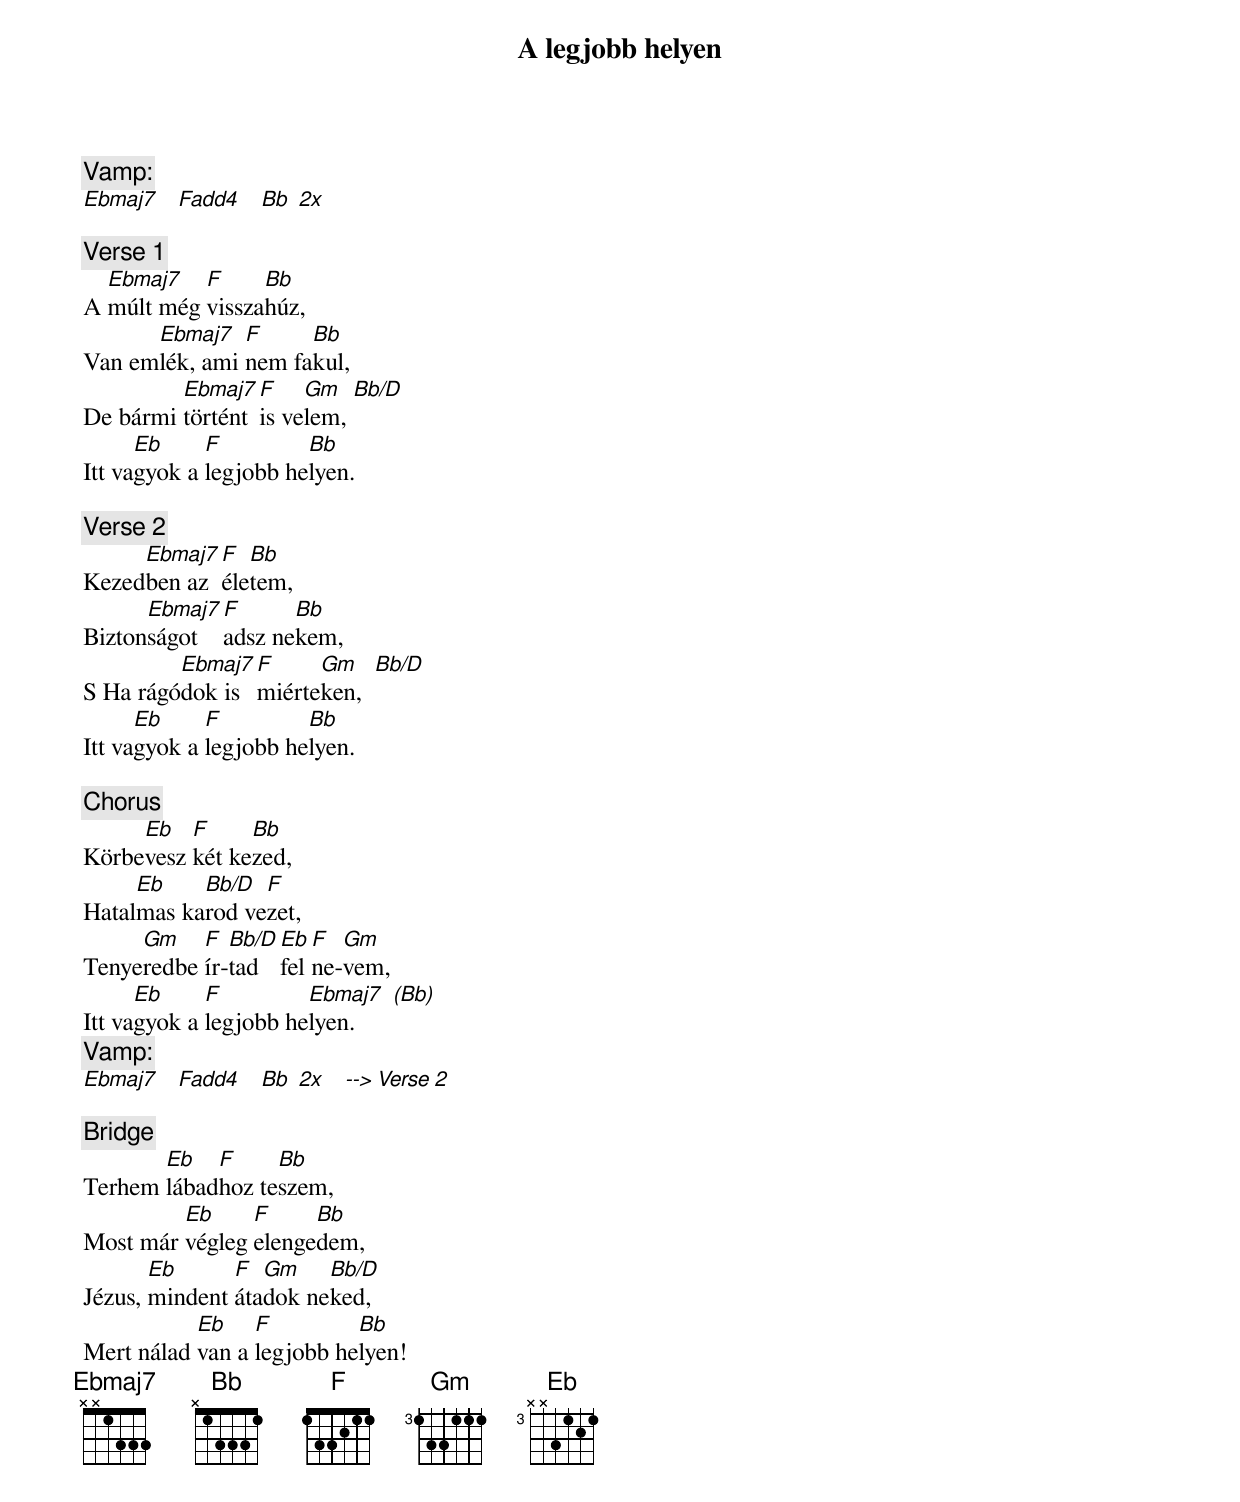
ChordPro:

{title: A legjobb helyen}

{c:Vamp:}
[Ebmaj7]   [Fadd4]   [Bb] [2x]

{c:Verse 1}
A [Ebmaj7]múlt még [F]vissza[Bb]húz,
Van em[Ebmaj7]lék, ami [F]nem fa[Bb]kul,
De bármi [Ebmaj7]történt [F]is ve[Gm]lem, [Bb/D]
Itt va[Eb]gyok a [F]legjobb he[Bb]lyen.

{c:Verse 2}
Kezed[Ebmaj7]ben az [F]éle[Bb]tem,
Bizton[Ebmaj7]ságot [F]adsz ne[Bb]kem,
S Ha rágó[Ebmaj7]dok is [F]miérte[Gm]ken,  [Bb/D]
Itt va[Eb]gyok a [F]legjobb he[Bb]lyen.

{c:Chorus}
Körbe[Eb]vesz [F]két ke[Bb]zed,
Hatal[Eb]mas ka[Bb/D]rod ve[F]zet,
Tenye[Gm]redbe [F]ír-[Bb/D]tad [Eb]fel [F]ne-[Gm]vem,
Itt va[Eb]gyok a [F]legjobb he[Ebmaj7]lyen.      [(Bb)]
{c:Vamp:}
[Ebmaj7]   [Fadd4]   [Bb] [2x]   [--> Verse 2]

{c:Bridge}
Terhem [Eb]lábad[F]hoz te[Bb]szem,
Most már [Eb]végleg [F]elenge[Bb]dem,
Jézus, [Eb]mindent [F]áta[Gm]dok ne[Bb/D]ked,
Mert nálad [Eb]van a [F]legjobb he[Bb]lyen!
